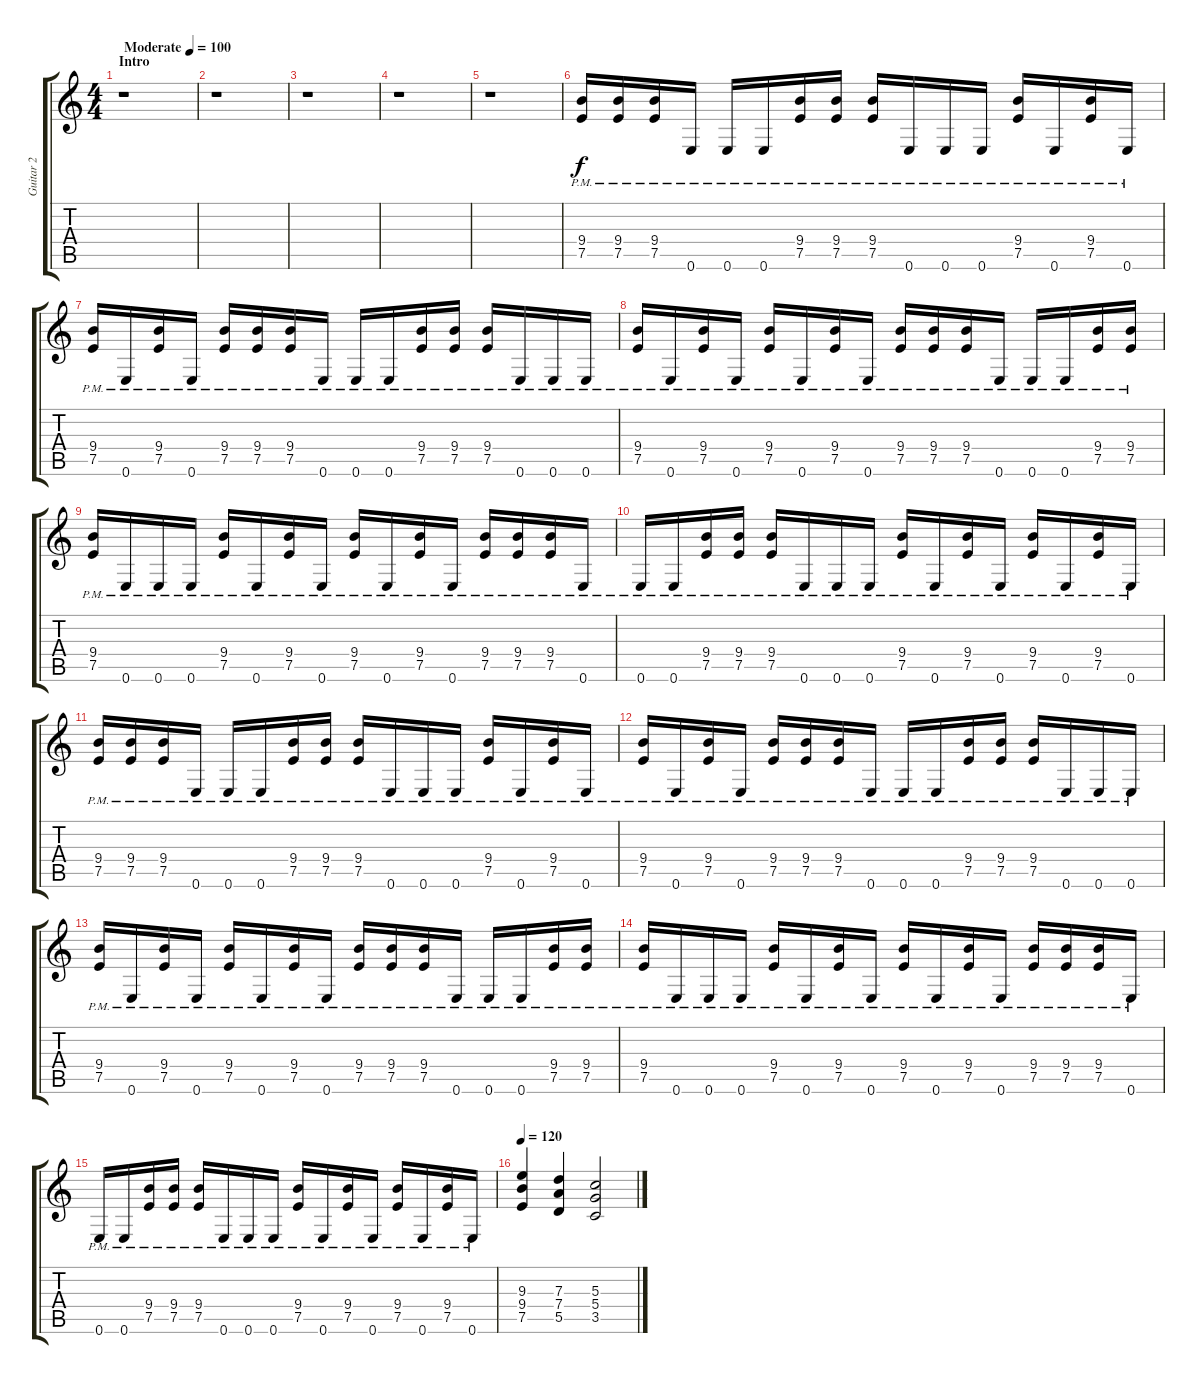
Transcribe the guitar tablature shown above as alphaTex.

\track ("Guitar 2" "Guitar 2") {instrument distortionguitar}
\staff {score tabs}
\tuning (E4 B3 G3 D3 A2 E2) {hide}
\ts (4 4)
\section ("" "Intro")
\tempo (100 "Moderate")
\clef g2
\ks c
r.1{dy f instrument distortionguitar} |
r.1 |
r.1 |
r.1 |
r.1 |
(9.4{pm} 7.5{pm}).16 (9.4{pm} 7.5{pm}).16 (9.4{pm} 7.5{pm}).16 0.6{pm}.16 0.6{pm}.16 0.6{pm}.16 (9.4{pm} 7.5{pm}).16 (9.4{pm} 7.5{pm}).16 (9.4{pm} 7.5{pm}).16 0.6{pm}.16 0.6{pm}.16 0.6{pm}.16 (9.4{pm} 7.5{pm}).16 0.6{pm}.16 (9.4{pm} 7.5{pm}).16 0.6{pm}.16 |
(9.4{pm} 7.5{pm}).16 0.6{pm}.16 (9.4{pm} 7.5{pm}).16 0.6{pm}.16 (9.4{pm} 7.5{pm}).16 (9.4{pm} 7.5{pm}).16 (9.4{pm} 7.5{pm}).16 0.6{pm}.16 0.6{pm}.16 0.6{pm}.16 (9.4{pm} 7.5{pm}).16 (9.4{pm} 7.5{pm}).16 (9.4{pm} 7.5{pm}).16 0.6{pm}.16 0.6{pm}.16 0.6{pm}.16 |
(9.4{pm} 7.5{pm}).16 0.6{pm}.16 (9.4{pm} 7.5{pm}).16 0.6{pm}.16 (9.4{pm} 7.5{pm}).16 0.6{pm}.16 (9.4{pm} 7.5{pm}).16 0.6{pm}.16 (9.4{pm} 7.5{pm}).16 (9.4{pm} 7.5{pm}).16 (9.4{pm} 7.5{pm}).16 0.6{pm}.16 0.6{pm}.16 0.6{pm}.16 (9.4{pm} 7.5{pm}).16 (9.4{pm} 7.5{pm}).16 |
(9.4{pm} 7.5{pm}).16 0.6{pm}.16 0.6{pm}.16 0.6{pm}.16 (9.4{pm} 7.5{pm}).16 0.6{pm}.16 (9.4{pm} 7.5{pm}).16 0.6{pm}.16 (9.4{pm} 7.5{pm}).16 0.6{pm}.16 (9.4{pm} 7.5{pm}).16 0.6{pm}.16 (9.4{pm} 7.5{pm}).16 (9.4{pm} 7.5{pm}).16 (9.4{pm} 7.5{pm}).16 0.6{pm}.16 |
0.6{pm}.16 0.6{pm}.16 (9.4{pm} 7.5{pm}).16 (9.4{pm} 7.5{pm}).16 (9.4{pm} 7.5{pm}).16 0.6{pm}.16 0.6{pm}.16 0.6{pm}.16 (9.4{pm} 7.5{pm}).16 0.6{pm}.16 (9.4{pm} 7.5{pm}).16 0.6{pm}.16 (9.4{pm} 7.5{pm}).16 0.6{pm}.16 (9.4{pm} 7.5{pm}).16 0.6{pm}.16 |
(9.4{pm} 7.5{pm}).16 (9.4{pm} 7.5{pm}).16 (9.4{pm} 7.5{pm}).16 0.6{pm}.16 0.6{pm}.16 0.6{pm}.16 (9.4{pm} 7.5{pm}).16 (9.4{pm} 7.5{pm}).16 (9.4{pm} 7.5{pm}).16 0.6{pm}.16 0.6{pm}.16 0.6{pm}.16 (9.4{pm} 7.5{pm}).16 0.6{pm}.16 (9.4{pm} 7.5{pm}).16 0.6{pm}.16 |
(9.4{pm} 7.5{pm}).16 0.6{pm}.16 (9.4{pm} 7.5{pm}).16 0.6{pm}.16 (9.4{pm} 7.5{pm}).16 (9.4{pm} 7.5{pm}).16 (9.4{pm} 7.5{pm}).16 0.6{pm}.16 0.6{pm}.16 0.6{pm}.16 (9.4{pm} 7.5{pm}).16 (9.4{pm} 7.5{pm}).16 (9.4{pm} 7.5{pm}).16 0.6{pm}.16 0.6{pm}.16 0.6{pm}.16 |
(9.4{pm} 7.5{pm}).16 0.6{pm}.16 (9.4{pm} 7.5{pm}).16 0.6{pm}.16 (9.4{pm} 7.5{pm}).16 0.6{pm}.16 (9.4{pm} 7.5{pm}).16 0.6{pm}.16 (9.4{pm} 7.5{pm}).16 (9.4{pm} 7.5{pm}).16 (9.4{pm} 7.5{pm}).16 0.6{pm}.16 0.6{pm}.16 0.6{pm}.16 (9.4{pm} 7.5{pm}).16 (9.4{pm} 7.5{pm}).16 |
(9.4{pm} 7.5{pm}).16 0.6{pm}.16 0.6{pm}.16 0.6{pm}.16 (9.4{pm} 7.5{pm}).16 0.6{pm}.16 (9.4{pm} 7.5{pm}).16 0.6{pm}.16 (9.4{pm} 7.5{pm}).16 0.6{pm}.16 (9.4{pm} 7.5{pm}).16 0.6{pm}.16 (9.4{pm} 7.5{pm}).16 (9.4{pm} 7.5{pm}).16 (9.4{pm} 7.5{pm}).16 0.6{pm}.16 |
0.6{pm}.16 0.6{pm}.16 (9.4{pm} 7.5{pm}).16 (9.4{pm} 7.5{pm}).16 (9.4{pm} 7.5{pm}).16 0.6{pm}.16 0.6{pm}.16 0.6{pm}.16 (9.4{pm} 7.5{pm}).16 0.6{pm}.16 (9.4{pm} 7.5{pm}).16 0.6{pm}.16 (9.4{pm} 7.5{pm}).16 0.6{pm}.16 (9.4{pm} 7.5{pm}).16 0.6{pm}.16 |
\tempo 120
(9.3 9.4 7.5).4 (7.3 7.4 5.5).4 (5.3 5.4 3.5).2
